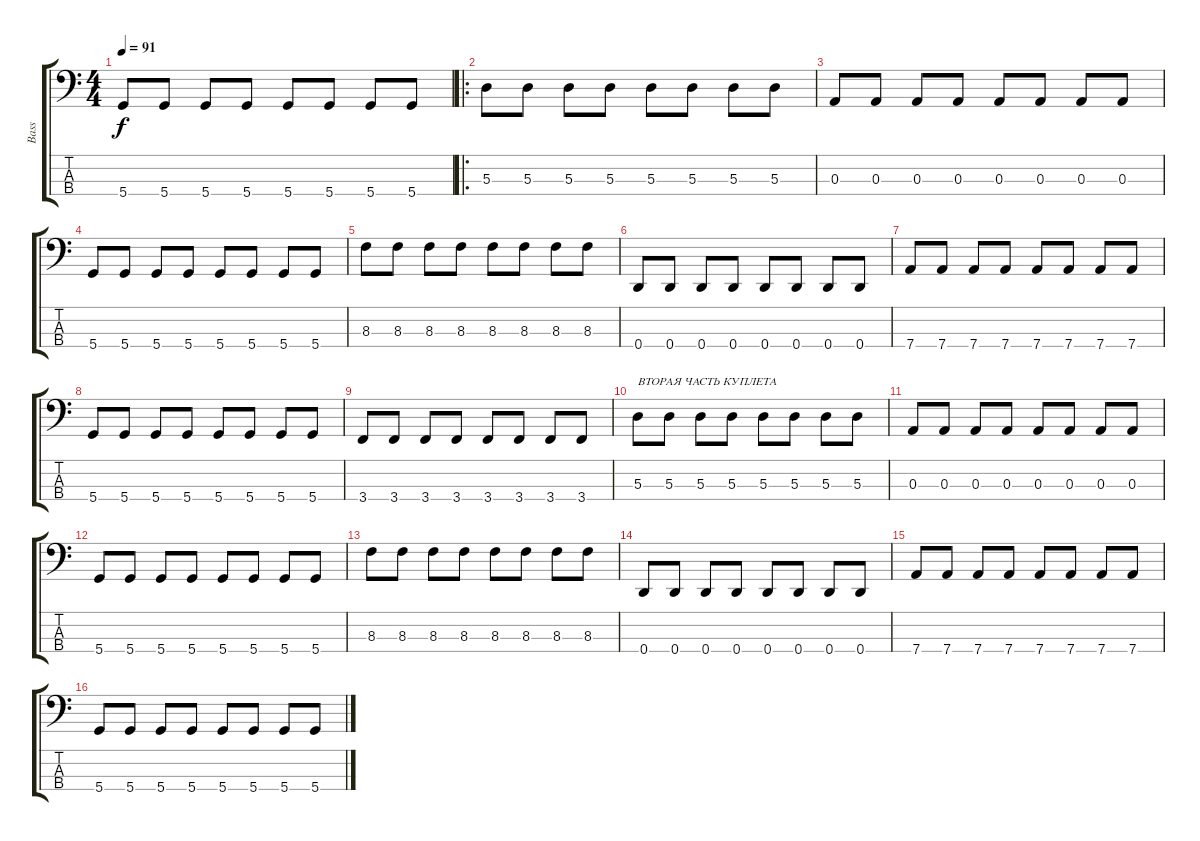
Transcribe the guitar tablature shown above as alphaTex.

\track ("Bass" "Bass") {instrument electricbassfinger}
\staff {score tabs}
\tuning (G2 D2 A1 D1) {hide}
\ts (4 4)
\tempo 91
\clef f4
\ks c
5.4.8{dy f} 5.4.8 5.4.8 5.4.8 5.4.8 5.4.8 5.4.8 5.4.8 |
\ro
5.3.8 5.3.8 5.3.8 5.3.8 5.3.8 5.3.8 5.3.8 5.3.8 |
0.3.8 0.3.8 0.3.8 0.3.8 0.3.8 0.3.8 0.3.8 0.3.8 |
5.4.8 5.4.8 5.4.8 5.4.8 5.4.8 5.4.8 5.4.8 5.4.8 |
8.3.8 8.3.8 8.3.8 8.3.8 8.3.8 8.3.8 8.3.8 8.3.8 |
0.4.8 0.4.8 0.4.8 0.4.8 0.4.8 0.4.8 0.4.8 0.4.8 |
7.4.8 7.4.8 7.4.8 7.4.8 7.4.8 7.4.8 7.4.8 7.4.8 |
5.4.8 5.4.8 5.4.8 5.4.8 5.4.8 5.4.8 5.4.8 5.4.8 |
3.4.8 3.4.8 3.4.8 3.4.8 3.4.8 3.4.8 3.4.8 3.4.8 |
5.3.8{txt "ВТОРАЯ ЧАСТЬ КУПЛЕТА"} 5.3.8 5.3.8 5.3.8 5.3.8 5.3.8 5.3.8 5.3.8 |
0.3.8 0.3.8 0.3.8 0.3.8 0.3.8 0.3.8 0.3.8 0.3.8 |
5.4.8 5.4.8 5.4.8 5.4.8 5.4.8 5.4.8 5.4.8 5.4.8 |
8.3.8 8.3.8 8.3.8 8.3.8 8.3.8 8.3.8 8.3.8 8.3.8 |
0.4.8 0.4.8 0.4.8 0.4.8 0.4.8 0.4.8 0.4.8 0.4.8 |
7.4.8 7.4.8 7.4.8 7.4.8 7.4.8 7.4.8 7.4.8 7.4.8 |
5.4.8 5.4.8 5.4.8 5.4.8 5.4.8 5.4.8 5.4.8 5.4.8
